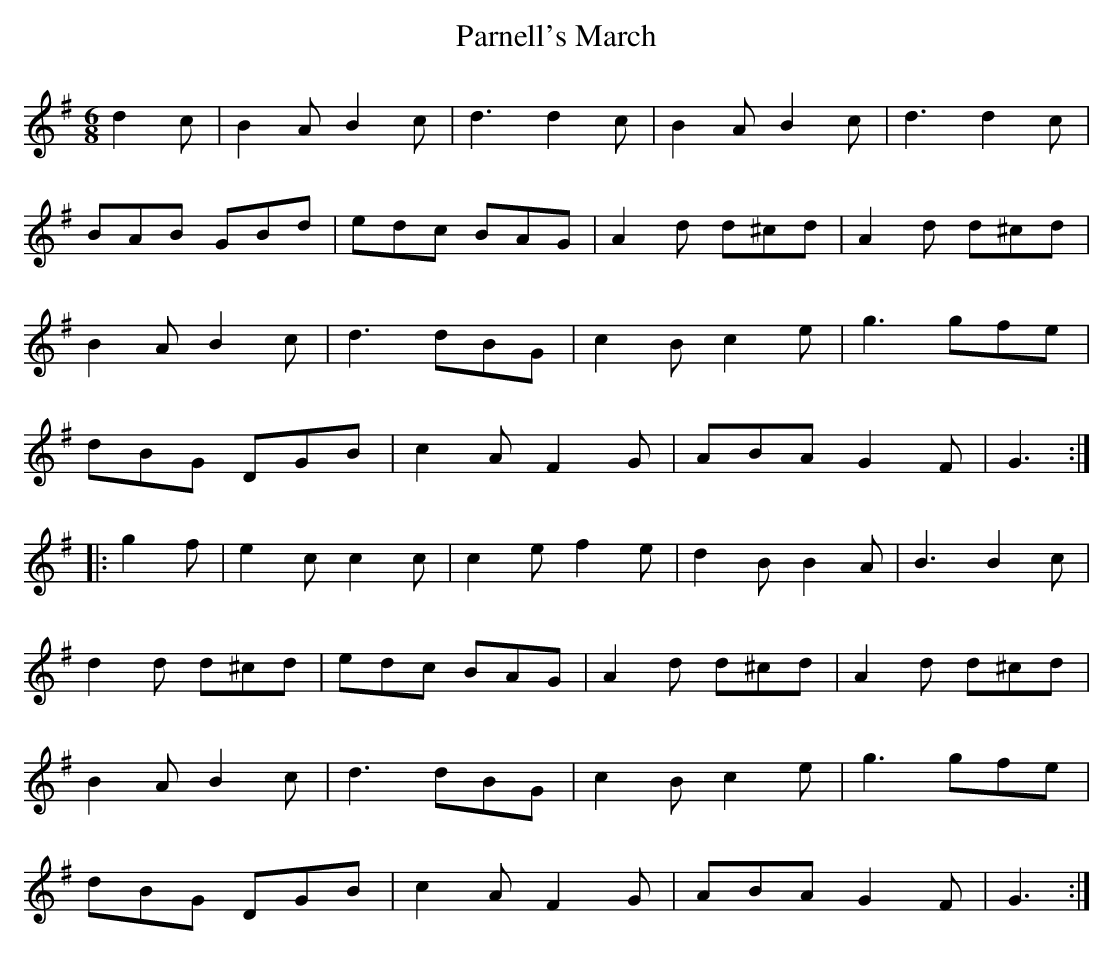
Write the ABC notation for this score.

X:1
T:Parnell's March
M:6/8
K:G
d2c | B2A B2c | d3 d2c | B2A B2c | d3 d2c |
BAB GBd | edc BAG | A2d d^cd | A2d d^cd |
B2A B2c | d3 dBG | c2B c2e | g3 gfe |
dBG DGB | c2A F2G | ABA G2F | G3 :|
|: g2f | e2c c2c | c2e f2e | d2B B2A | B3 B2c |
d2d d^cd | edc BAG | A2d d^cd | A2d d^cd |
B2A B2c | d3 dBG | c2B c2e | g3 gfe |
dBG DGB | c2A F2G | ABA G2F | G3 :|
